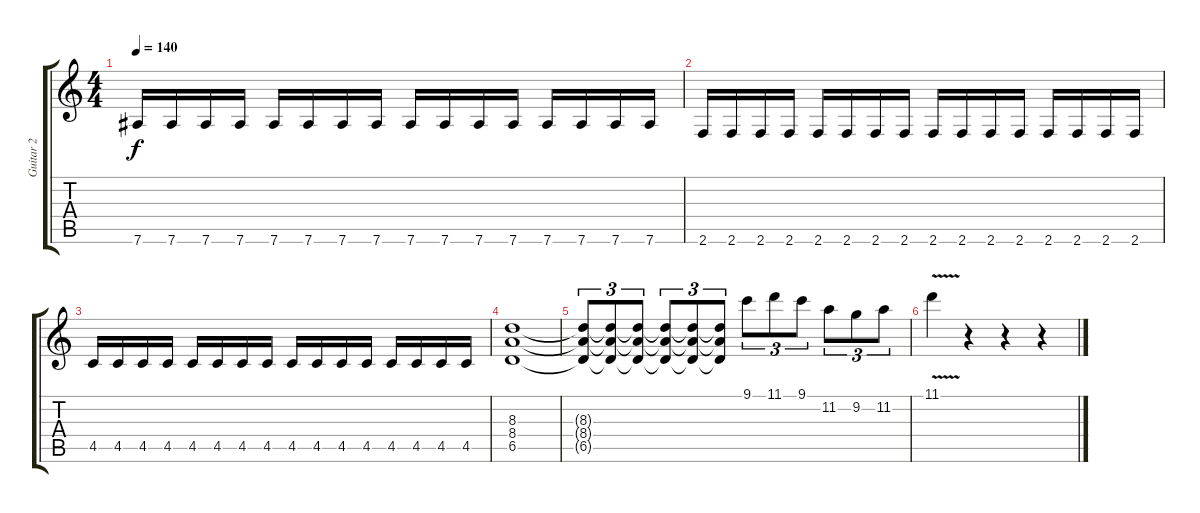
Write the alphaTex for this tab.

\track ("Guitar 2" "Guitar 2") {instrument distortionguitar}
\staff {score tabs}
\tuning (Eb4 Bb3 Gb3 Db3 Ab2 Eb2) {hide}
\ts (4 4)
\tempo 140
\clef g2
\ks c
7.6.16{dy f} 7.6.16 7.6.16 7.6.16 7.6.16 7.6.16 7.6.16 7.6.16 7.6.16 7.6.16 7.6.16 7.6.16 7.6.16 7.6.16 7.6.16 7.6.16 |
2.6.16 2.6.16 2.6.16 2.6.16 2.6.16 2.6.16 2.6.16 2.6.16 2.6.16 2.6.16 2.6.16 2.6.16 2.6.16 2.6.16 2.6.16 2.6.16 |
4.5.16 4.5.16 4.5.16 4.5.16 4.5.16 4.5.16 4.5.16 4.5.16 4.5.16 4.5.16 4.5.16 4.5.16 4.5.16 4.5.16 4.5.16 4.5.16 |
(8.3 8.4 6.5).1 |
(8.3{t} 8.4{t} 6.5{t}).8{tu (3 2)} (8.3{t} 8.4{t} 6.5{t}).8{tu (3 2)} (8.3{t} 8.4{t} 6.5{t}).8{tu (3 2)} (8.3{t} 8.4{t} 6.5{t}).8{tu (3 2)} (8.3{t} 8.4{t} 6.5{t}).8{tu (3 2)} (8.3{t} 8.4{t} 6.5{t}).8{tu (3 2)} 9.1.8{tu (3 2)} 11.1.8{tu (3 2)} 9.1.8{tu (3 2)} 11.2.8{tu (3 2)} 9.2.8{tu (3 2)} 11.2.8{tu (3 2)} |
11.1{v}.4 r.4 r.4 r.4
